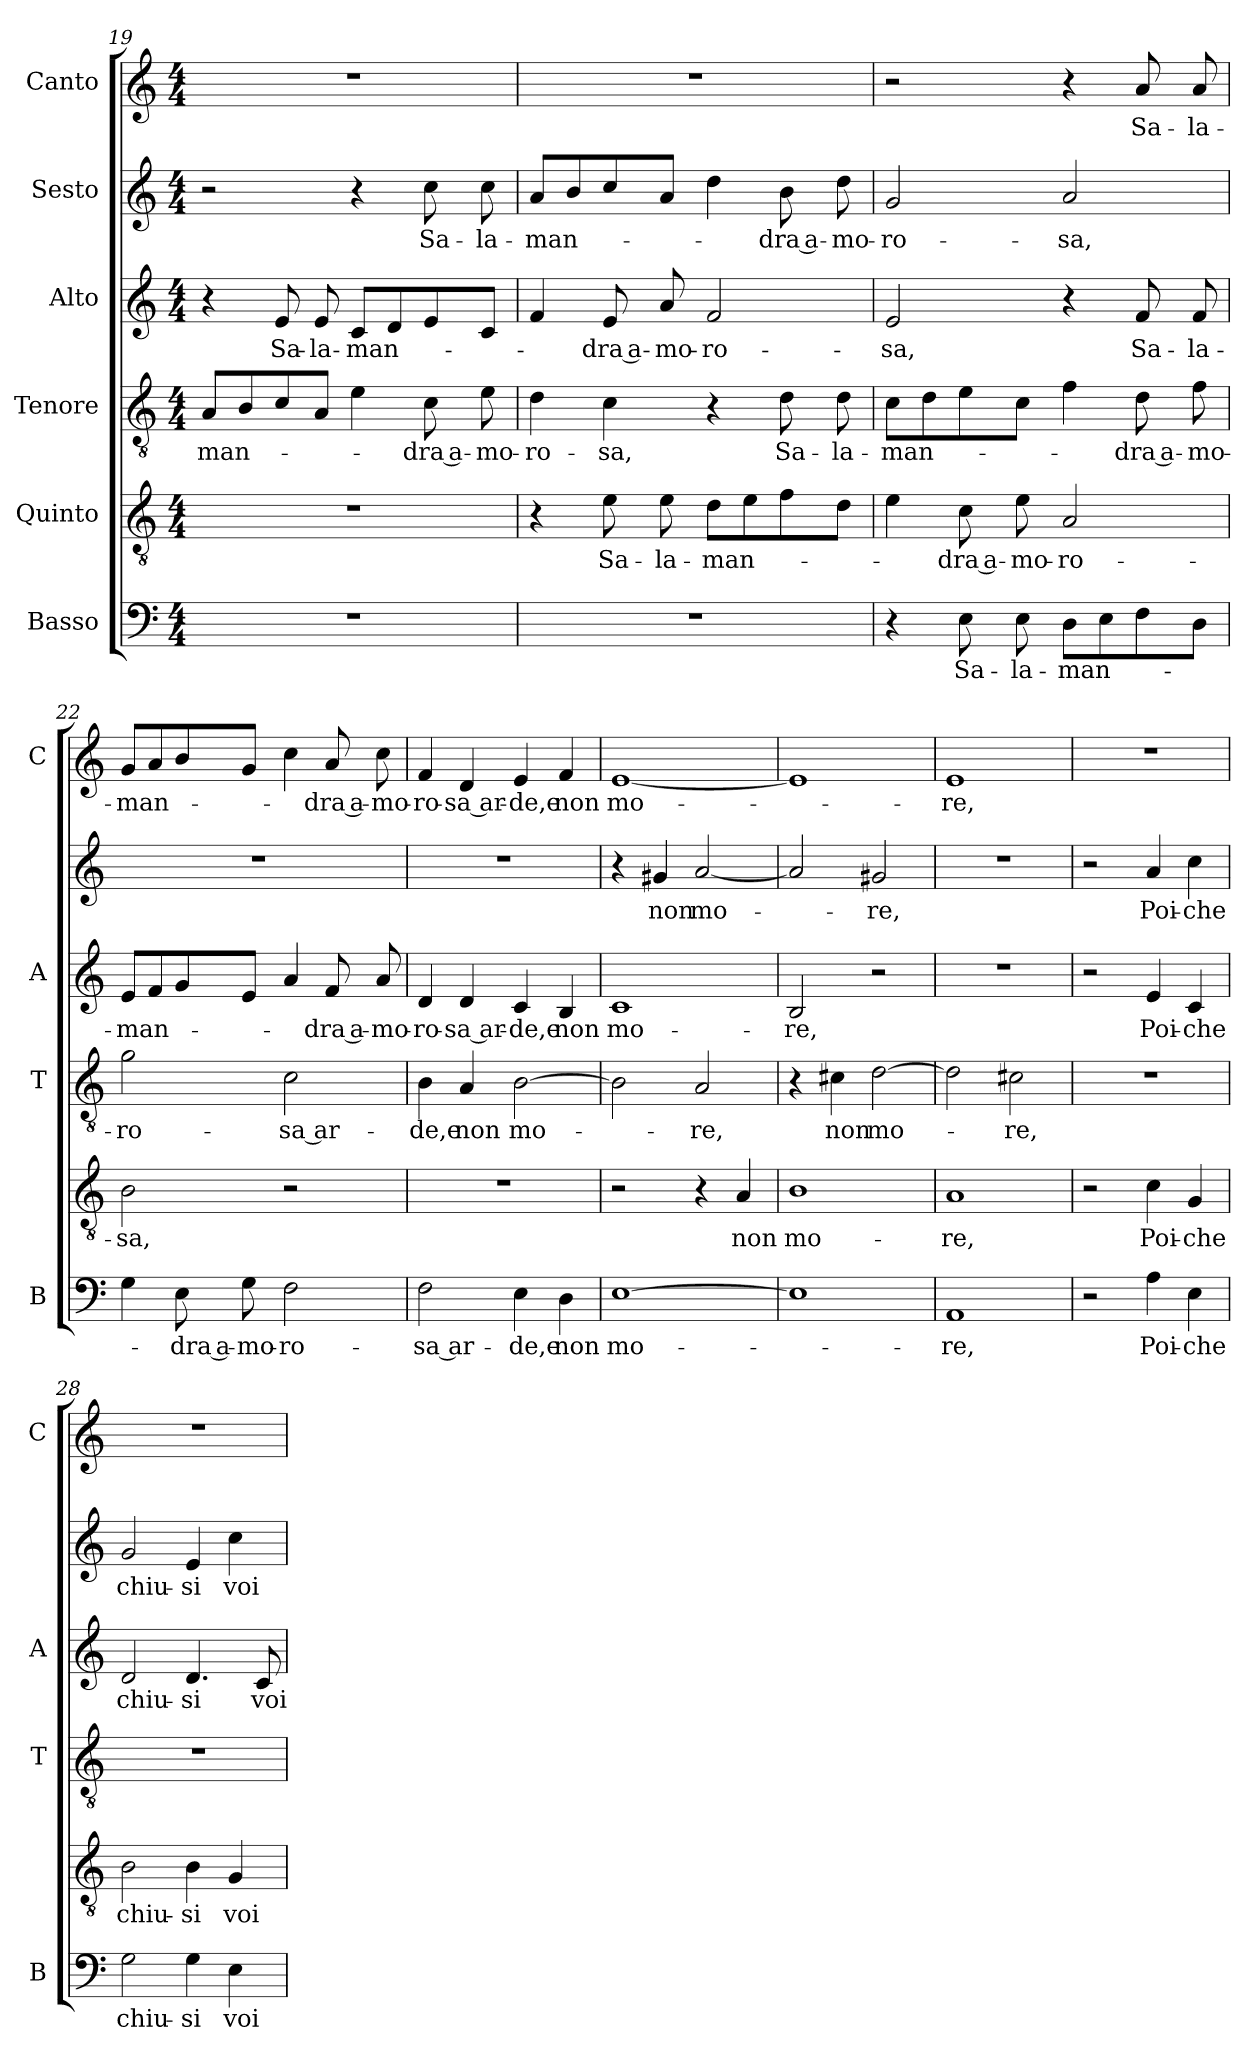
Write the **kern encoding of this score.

**kern	**text	**kern	**text	**kern	**text	**kern	**text	**kern	**text	**kern	**text
*part6	*part6	*part5	*part5	*part4	*part4	*part3	*part3	*part2	*part2	*part1	*part1
*staff6	*staff6	*staff5	*staff5	*staff4	*staff4	*staff3	*staff3	*staff2	*staff2	*staff1	*staff1
*I"Basso	*	*I"Quinto	*	*I"Tenore	*	*I"Alto	*	*I"Sesto	*	*I"Canto	*
*I'B	*	*	*	*I'T	*	*I'A	*	*	*	*I'C	*
*clefF4	*	*clefGv2	*	*clefGv2	*	*clefG2	*	*clefG2	*	*clefG2	*
*k[]	*	*k[]	*	*k[]	*	*k[]	*	*k[]	*	*k[]	*
*C:	*	*C:	*	*C:	*	*C:	*	*C:	*	*C:	*
*M4/4	*	*M4/4	*	*M4/4	*	*M4/4	*	*M4/4	*	*M4/4	*
=19	=19	=19	=19	=19	=19	=19	=19	=19	=19	=19	=19
!	!	!	!	!	!LO:LY:b	!	!	!	!	!	!
1r	.	1r	.	8A/L	-man-	4r	.	2r	.	1r	.
.	.	.	.	8B/	.	.	.	.	.	.	.
!	!	!	!	!	!	!	!LO:LY:b	!	!	!	!
.	.	.	.	8c/	.	8e/	Sa-	.	.	.	.
!	!	!	!	!	!	!	!LO:LY:b	!	!	!	!
.	.	.	.	8A/J	.	8e/	-la-	.	.	.	.
!	!	!	!	!	!	!	!LO:LY:b	!	!	!	!
.	.	.	.	4e\	.	8c/L	-man-	4r	.	.	.
.	.	.	.	.	.	8d/	.	.	.	.	.
!	!	!	!	!	!LO:LY:b	!	!	!	!LO:LY:b	!	!
.	.	.	.	8c\	-dra a-	8e/	.	8cc\	Sa-	.	.
!	!	!	!	!	!LO:LY:b	!	!	!	!LO:LY:b	!	!
.	.	.	.	8e\	-mo-	8c/J	.	8cc\	-la-	.	.
=20	=20	=20	=20	=20	=20	=20	=20	=20	=20	=20	=20
!	!	!	!	!	!LO:LY:b	!	!	!	!LO:LY:b	!	!
1r	.	4r	.	4d\	-ro-	4f/	.	8a/L	-man-	1r	.
.	.	.	.	.	.	.	.	8b/	.	.	.
!	!	!	!LO:LY:b	!	!LO:LY:b	!	!LO:LY:b	!	!	!	!
.	.	8e\	Sa-	4c\	-sa,	8e/	-dra a-	8cc/	.	.	.
!	!	!	!LO:LY:b	!	!	!	!LO:LY:b	!	!	!	!
.	.	8e\	-la-	.	.	8a/	-mo-	8a/J	.	.	.
!	!	!	!LO:LY:b	!	!	!	!LO:LY:b	!	!	!	!
.	.	8d\L	-man-	4r	.	2f/	-ro-	4dd\	.	.	.
.	.	8e\	.	.	.	.	.	.	.	.	.
!	!	!	!	!	!LO:LY:b	!	!	!	!LO:LY:b	!	!
.	.	8f\	.	8d\	Sa-	.	.	8b\	-dra a-	.	.
!	!	!	!	!	!LO:LY:b	!	!	!	!LO:LY:b	!	!
.	.	8d\J	.	8d\	-la-	.	.	8dd\	-mo-	.	.
=21	=21	=21	=21	=21	=21	=21	=21	=21	=21	=21	=21
!	!	!	!	!	!LO:LY:b	!	!LO:LY:b	!	!LO:LY:b	!	!
4r	.	4e\	.	8c\L	-man-	2e/	-sa,	2g/	-ro-	2r	.
.	.	.	.	8d\	.	.	.	.	.	.	.
!	!LO:LY:b	!	!LO:LY:b	!	!	!	!	!	!	!	!
8E\	Sa-	8c\	-dra a-	8e\	.	.	.	.	.	.	.
!	!LO:LY:b	!	!LO:LY:b	!	!	!	!	!	!	!	!
8E\	-la-	8e\	-mo-	8c\J	.	.	.	.	.	.	.
!	!LO:LY:b	!	!LO:LY:b	!	!	!	!	!	!LO:LY:b	!	!
8D\L	-man-	2A/	-ro-	4f\	.	4r	.	2a/	-sa,	4r	.
8E\	.	.	.	.	.	.	.	.	.	.	.
!	!	!	!	!	!LO:LY:b	!	!LO:LY:b	!	!	!	!LO:LY:b
8F\	.	.	.	8d\	-dra a-	8f/	Sa-	.	.	8a/	Sa-
!	!	!	!	!	!LO:LY:b	!	!LO:LY:b	!	!	!	!LO:LY:b
8D\J	.	.	.	8f\	-mo-	8f/	-la-	.	.	8a/	-la-
!!LO:LB:g=z
=22	=22	=22	=22	=22	=22	=22	=22	=22	=22	=22	=22
!	!	!	!LO:LY:b	!	!LO:LY:b	!	!LO:LY:b	!	!	!	!LO:LY:b
4G\	.	2B\	-sa,	2g\	-ro-	8e/L	-man-	1r	.	8g/L	-man-
.	.	.	.	.	.	8f/	.	.	.	8a/	.
!	!LO:LY:b	!	!	!	!	!	!	!	!	!	!
8E\	-dra a-	.	.	.	.	8g/	.	.	.	8b/	.
!	!LO:LY:b	!	!	!	!	!	!	!	!	!	!
8G\	-mo-	.	.	.	.	8e/J	.	.	.	8g/J	.
!	!LO:LY:b	!	!	!	!LO:LY:b	!	!	!	!	!	!
2F\	-ro-	2r	.	2c\	-sa ar-	4a/	.	.	.	4cc\	.
!	!	!	!	!	!	!	!LO:LY:b	!	!	!	!LO:LY:b
.	.	.	.	.	.	8f/	-dra a-	.	.	8a/	-dra a-
!	!	!	!	!	!	!	!LO:LY:b	!	!	!	!LO:LY:b
.	.	.	.	.	.	8a/	-mo-	.	.	8cc\	-mo-
=23	=23	=23	=23	=23	=23	=23	=23	=23	=23	=23	=23
!	!LO:LY:b	!	!	!	!LO:LY:b	!	!LO:LY:b	!	!	!	!LO:LY:b
2F\	-sa ar-	1r	.	4B\	-de,e	4d/	-ro-	1r	.	4f/	-ro-
!	!	!	!	!	!LO:LY:b	!	!LO:LY:b	!	!	!	!LO:LY:b
.	.	.	.	4A/	non	4d/	-sa ar-	.	.	4d/	-sa ar-
!	!LO:LY:b	!	!	!	!LO:LY:b	!	!LO:LY:b	!	!	!	!LO:LY:b
4E\	-de,e	.	.	[2B\	mo-	4c/	-de,e	.	.	4e/	-de,e
!	!LO:LY:b	!	!	!	!	!	!LO:LY:b	!	!	!	!LO:LY:b
4D\	non	.	.	.	.	4B/	non	.	.	4f/	non
=24	=24	=24	=24	=24	=24	=24	=24	=24	=24	=24	=24
!	!LO:LY:b	!	!	!	!	!	!LO:LY:b	!	!	!	!LO:LY:b
[1E	mo-	2r	.	2B\]	.	1c	mo-	4r	.	[1e	mo-
!	!	!	!	!	!	!	!	!	!LO:LY:b	!	!
.	.	.	.	.	.	.	.	4g#X/	non	.	.
!	!	!	!	!	!LO:LY:b	!	!	!	!LO:LY:b	!	!
.	.	4r	.	2A/	-re,	.	.	[2a/	mo-	.	.
!	!	!	!LO:LY:b	!	!	!	!	!	!	!	!
.	.	4A/	non	.	.	.	.	.	.	.	.
=25	=25	=25	=25	=25	=25	=25	=25	=25	=25	=25	=25
!	!	!	!LO:LY:b	!	!	!	!LO:LY:b	!	!	!	!
1E]	.	1B	mo-	4r	.	2B/	-re,	2a/]	.	1e]	.
!	!	!	!	!	!LO:LY:b	!	!	!	!	!	!
.	.	.	.	4c#X\	non	.	.	.	.	.	.
!	!	!	!	!	!LO:LY:b	!	!	!	!LO:LY:b	!	!
.	.	.	.	[2d\	mo-	2r	.	2g#X/	-re,	.	.
=26	=26	=26	=26	=26	=26	=26	=26	=26	=26	=26	=26
!	!LO:LY:b	!	!LO:LY:b	!	!	!	!	!	!	!	!LO:LY:b
1AA	-re,	1A	-re,	2d\]	.	1r	.	1r	.	1e	-re,
!	!	!	!	!	!LO:LY:b	!	!	!	!	!	!
.	.	.	.	2c#X\	-re,	.	.	.	.	.	.
=27	=27	=27	=27	=27	=27	=27	=27	=27	=27	=27	=27
2r	.	2r	.	1r	.	2r	.	2r	.	1r	.
!	!LO:LY:b	!	!LO:LY:b	!	!	!	!LO:LY:b	!	!LO:LY:b	!	!
4A\	Poi-	4c\	Poi-	.	.	4e/	Poi-	4a/	Poi-	.	.
!	!LO:LY:b	!	!LO:LY:b	!	!	!	!LO:LY:b	!	!LO:LY:b	!	!
4E\	-che	4G/	-che	.	.	4c/	-che	4cc\	-che	.	.
=28	=28	=28	=28	=28	=28	=28	=28	=28	=28	=28	=28
!	!LO:LY:b	!	!LO:LY:b	!	!	!	!LO:LY:b	!	!LO:LY:b	!	!
2G\	chiu-	2B\	chiu-	1r	.	2d/	chiu-	2g/	chiu-	1r	.
!	!LO:LY:b	!	!LO:LY:b	!	!	!	!LO:LY:b	!	!LO:LY:b	!	!
4G\	-si	4B\	-si	.	.	4.d/	-si	4e/	-si	.	.
!	!LO:LY:b	!	!LO:LY:b	!	!	!	!	!	!LO:LY:b	!	!
4E\	voi	4G/	voi	.	.	.	.	4cc\	voi	.	.
!	!	!	!	!	!	!	!LO:LY:b	!	!	!	!
.	.	.	.	.	.	8c/	voi	.	.	.	.
=	=	=	=	=	=	=	=	=	=	=	=
*-	*-	*-	*-	*-	*-	*-	*-	*-	*-	*-	*-
